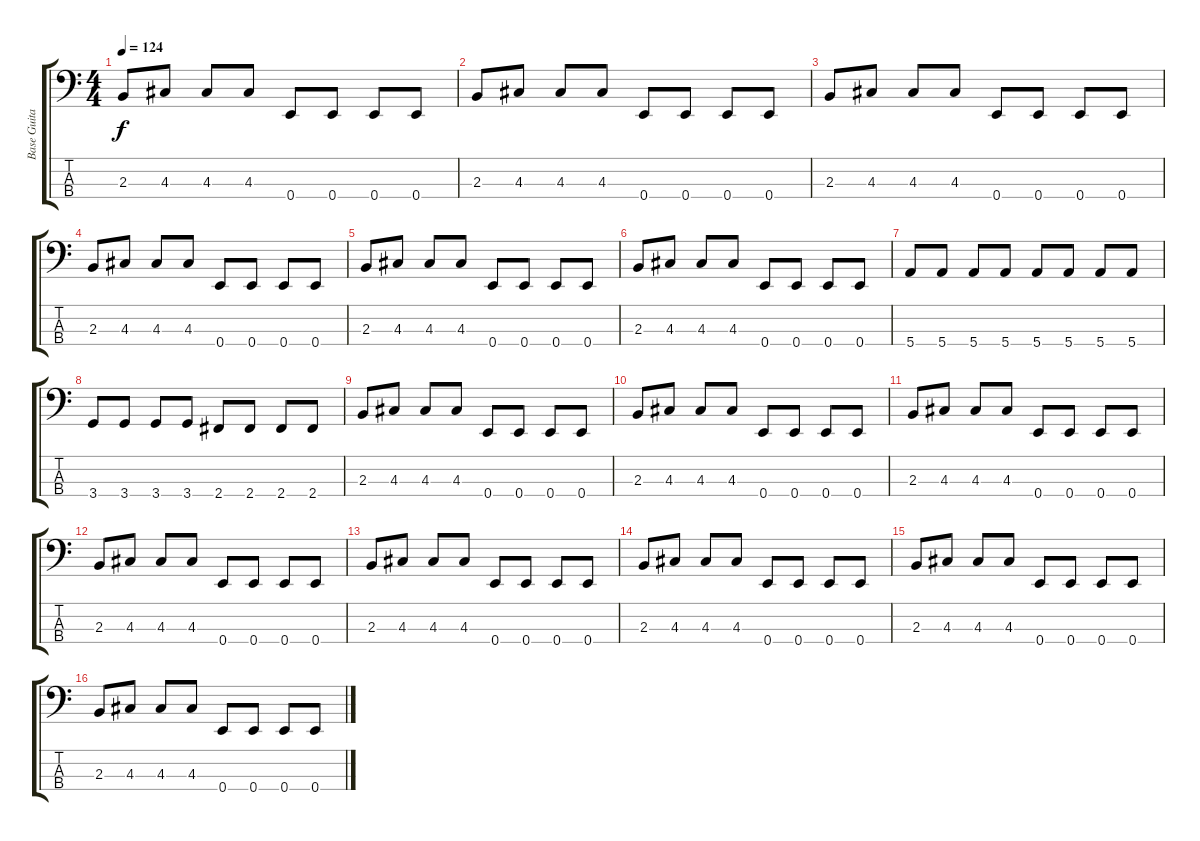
\track ("Base Guitar" "Base Guita") {instrument electricbasspick}
\staff {score tabs}
\tuning (G2 D2 A1 E1) {hide}
\ts (4 4)
\tempo 124
\clef f4
\ks c
2.3.8{dy f} 4.3.8 4.3.8 4.3.8 0.4.8 0.4.8 0.4.8 0.4.8 |
2.3.8 4.3.8 4.3.8 4.3.8 0.4.8 0.4.8 0.4.8 0.4.8 |
2.3.8 4.3.8 4.3.8 4.3.8 0.4.8 0.4.8 0.4.8 0.4.8 |
2.3.8 4.3.8 4.3.8 4.3.8 0.4.8 0.4.8 0.4.8 0.4.8 |
2.3.8 4.3.8 4.3.8 4.3.8 0.4.8 0.4.8 0.4.8 0.4.8 |
2.3.8 4.3.8 4.3.8 4.3.8 0.4.8 0.4.8 0.4.8 0.4.8 |
5.4.8 5.4.8 5.4.8 5.4.8 5.4.8 5.4.8 5.4.8 5.4.8 |
3.4.8 3.4.8 3.4.8 3.4.8 2.4.8 2.4.8 2.4.8 2.4.8 |
2.3.8 4.3.8 4.3.8 4.3.8 0.4.8 0.4.8 0.4.8 0.4.8 |
2.3.8 4.3.8 4.3.8 4.3.8 0.4.8 0.4.8 0.4.8 0.4.8 |
2.3.8 4.3.8 4.3.8 4.3.8 0.4.8 0.4.8 0.4.8 0.4.8 |
2.3.8 4.3.8 4.3.8 4.3.8 0.4.8 0.4.8 0.4.8 0.4.8 |
2.3.8 4.3.8 4.3.8 4.3.8 0.4.8 0.4.8 0.4.8 0.4.8 |
2.3.8 4.3.8 4.3.8 4.3.8 0.4.8 0.4.8 0.4.8 0.4.8 |
2.3.8 4.3.8 4.3.8 4.3.8 0.4.8 0.4.8 0.4.8 0.4.8 |
2.3.8 4.3.8 4.3.8 4.3.8 0.4.8 0.4.8 0.4.8 0.4.8
